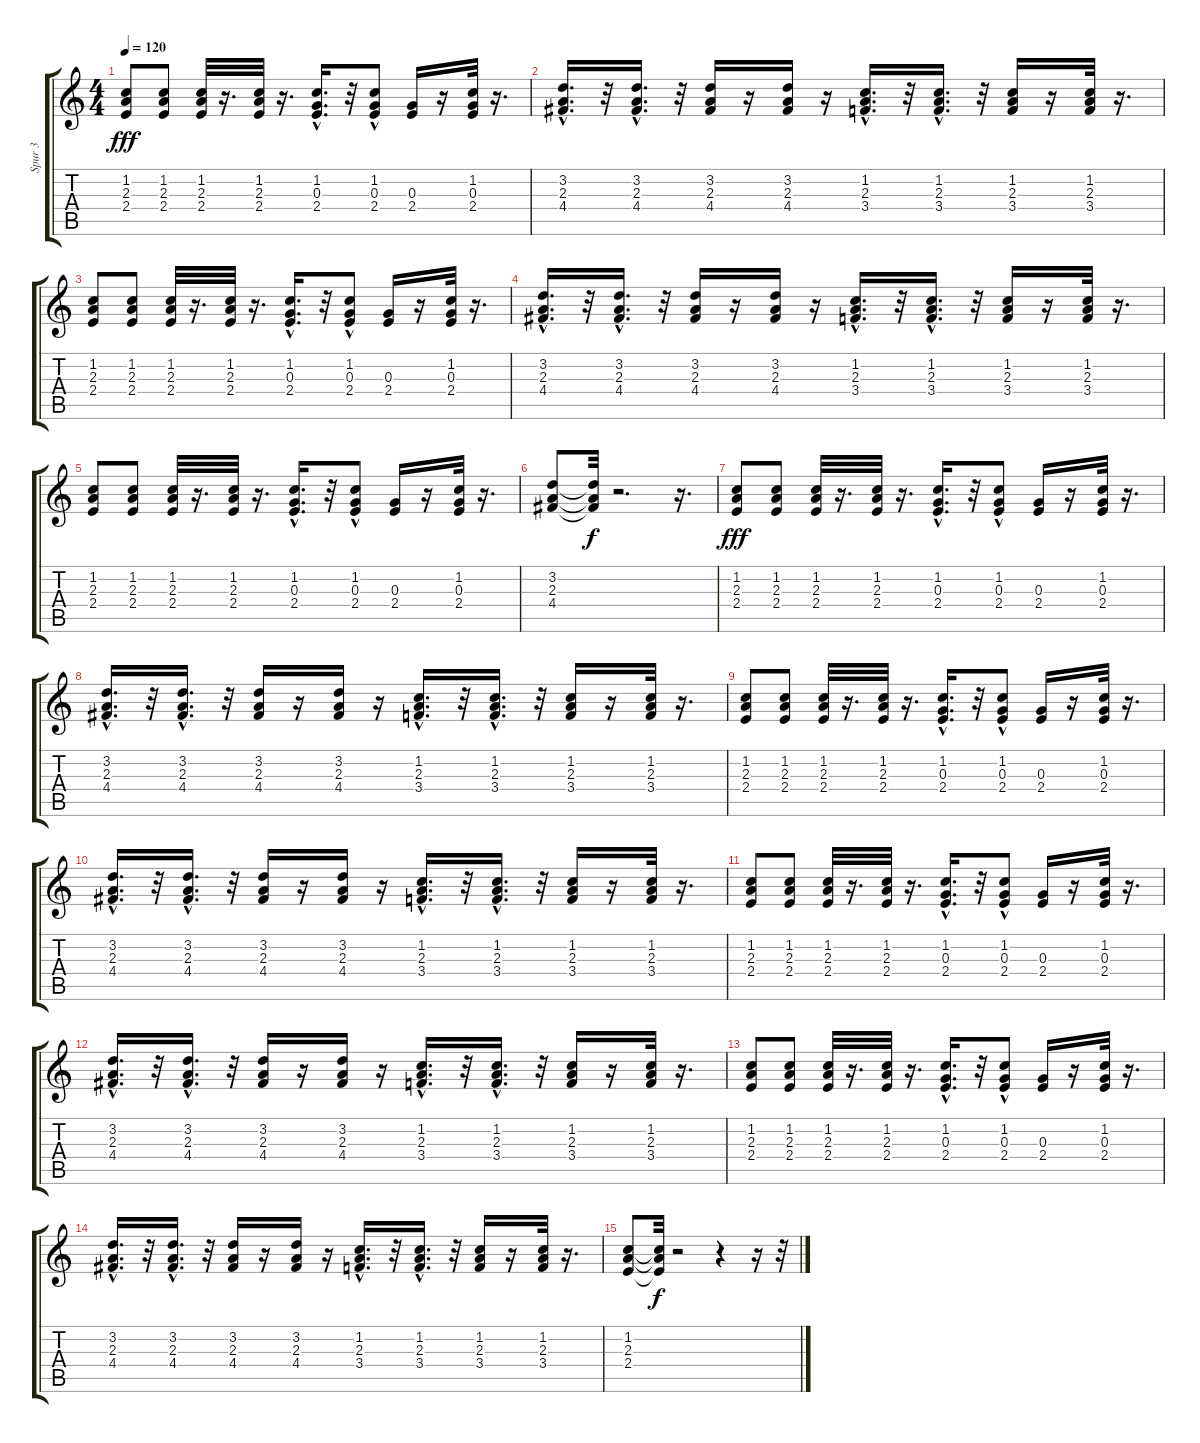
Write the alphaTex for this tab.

\track ("Spur 3" "Spur 3") {instrument acousticguitarsteel}
\staff {score tabs}
\tuning (E4 B3 G3 D3 A2 E2) {hide}
\ts (4 4)
\tempo 120
\clef g2
\ks c
(1.2 2.3 2.4).8{dy fff} (1.2 2.3 2.4).8 (1.2 2.3 2.4).32 r.16{d} (1.2 2.3 2.4).32 r.16{d} (1.2{hac} 0.3{hac} 2.4{hac}).16{d} r.32 (1.2{hac} 0.3 2.4).8 (0.3 2.4).16 r.16 (1.2 0.3 2.4).32 r.16{d} |
(3.2{hac} 2.3{hac} 4.4{hac}).16{d} r.32 (3.2{hac} 2.3{hac} 4.4{hac}).16{d} r.32 (3.2 2.3 4.4).16 r.16 (3.2 2.3 4.4).16 r.16 (1.2{hac} 2.3{hac} 3.4{hac}).16{d} r.32 (1.2{hac} 2.3{hac} 3.4{hac}).16{d} r.32 (1.2 2.3 3.4).16 r.16 (1.2 2.3 3.4).32 r.16{d} |
(1.2 2.3 2.4).8 (1.2 2.3 2.4).8 (1.2 2.3 2.4).32 r.16{d} (1.2 2.3 2.4).32 r.16{d} (1.2{hac} 0.3{hac} 2.4{hac}).16{d} r.32 (1.2{hac} 0.3 2.4).8 (0.3 2.4).16 r.16 (1.2 0.3 2.4).32 r.16{d} |
(3.2{hac} 2.3{hac} 4.4{hac}).16{d} r.32 (3.2{hac} 2.3{hac} 4.4{hac}).16{d} r.32 (3.2 2.3 4.4).16 r.16 (3.2 2.3 4.4).16 r.16 (1.2{hac} 2.3{hac} 3.4{hac}).16{d} r.32 (1.2{hac} 2.3{hac} 3.4{hac}).16{d} r.32 (1.2 2.3 3.4).16 r.16 (1.2 2.3 3.4).32 r.16{d} |
(1.2 2.3 2.4).8 (1.2 2.3 2.4).8 (1.2 2.3 2.4).32 r.16{d} (1.2 2.3 2.4).32 r.16{d} (1.2{hac} 0.3{hac} 2.4{hac}).16{d} r.32 (1.2{hac} 0.3 2.4).8 (0.3 2.4).16 r.16 (1.2 0.3 2.4).32 r.16{d} |
(3.2 2.3 4.4).8 (3.2{t} 2.3{t} 4.4{t}).32{dy f} r.2{d} r.16{d} |
(1.2 2.3 2.4).8{dy fff} (1.2 2.3 2.4).8 (1.2 2.3 2.4).32 r.16{d} (1.2 2.3 2.4).32 r.16{d} (1.2{hac} 0.3{hac} 2.4{hac}).16{d} r.32 (1.2{hac} 0.3 2.4).8 (0.3 2.4).16 r.16 (1.2 0.3 2.4).32 r.16{d} |
(3.2{hac} 2.3{hac} 4.4{hac}).16{d} r.32 (3.2{hac} 2.3{hac} 4.4{hac}).16{d} r.32 (3.2 2.3 4.4).16 r.16 (3.2 2.3 4.4).16 r.16 (1.2{hac} 2.3{hac} 3.4{hac}).16{d} r.32 (1.2{hac} 2.3{hac} 3.4{hac}).16{d} r.32 (1.2 2.3 3.4).16 r.16 (1.2 2.3 3.4).32 r.16{d} |
(1.2 2.3 2.4).8 (1.2 2.3 2.4).8 (1.2 2.3 2.4).32 r.16{d} (1.2 2.3 2.4).32 r.16{d} (1.2{hac} 0.3{hac} 2.4{hac}).16{d} r.32 (1.2{hac} 0.3 2.4).8 (0.3 2.4).16 r.16 (1.2 0.3 2.4).32 r.16{d} |
(3.2{hac} 2.3{hac} 4.4{hac}).16{d} r.32 (3.2{hac} 2.3{hac} 4.4{hac}).16{d} r.32 (3.2 2.3 4.4).16 r.16 (3.2 2.3 4.4).16 r.16 (1.2{hac} 2.3{hac} 3.4{hac}).16{d} r.32 (1.2{hac} 2.3{hac} 3.4{hac}).16{d} r.32 (1.2 2.3 3.4).16 r.16 (1.2 2.3 3.4).32 r.16{d} |
(1.2 2.3 2.4).8 (1.2 2.3 2.4).8 (1.2 2.3 2.4).32 r.16{d} (1.2 2.3 2.4).32 r.16{d} (1.2{hac} 0.3{hac} 2.4{hac}).16{d} r.32 (1.2{hac} 0.3 2.4).8 (0.3 2.4).16 r.16 (1.2 0.3 2.4).32 r.16{d} |
(3.2{hac} 2.3{hac} 4.4{hac}).16{d} r.32 (3.2{hac} 2.3{hac} 4.4{hac}).16{d} r.32 (3.2 2.3 4.4).16 r.16 (3.2 2.3 4.4).16 r.16 (1.2{hac} 2.3{hac} 3.4{hac}).16{d} r.32 (1.2{hac} 2.3{hac} 3.4{hac}).16{d} r.32 (1.2 2.3 3.4).16 r.16 (1.2 2.3 3.4).32 r.16{d} |
(1.2 2.3 2.4).8 (1.2 2.3 2.4).8 (1.2 2.3 2.4).32 r.16{d} (1.2 2.3 2.4).32 r.16{d} (1.2{hac} 0.3{hac} 2.4{hac}).16{d} r.32 (1.2{hac} 0.3 2.4).8 (0.3 2.4).16 r.16 (1.2 0.3 2.4).32 r.16{d} |
(3.2{hac} 2.3{hac} 4.4{hac}).16{d} r.32 (3.2{hac} 2.3{hac} 4.4{hac}).16{d} r.32 (3.2 2.3 4.4).16 r.16 (3.2 2.3 4.4).16 r.16 (1.2{hac} 2.3{hac} 3.4{hac}).16{d} r.32 (1.2{hac} 2.3{hac} 3.4{hac}).16{d} r.32 (1.2 2.3 3.4).16 r.16 (1.2 2.3 3.4).32 r.16{d} |
(1.2 2.3 2.4).8 (1.2{t} 2.3{t} 2.4{t}).32{dy f} r.2 r.4 r.16 r.32
